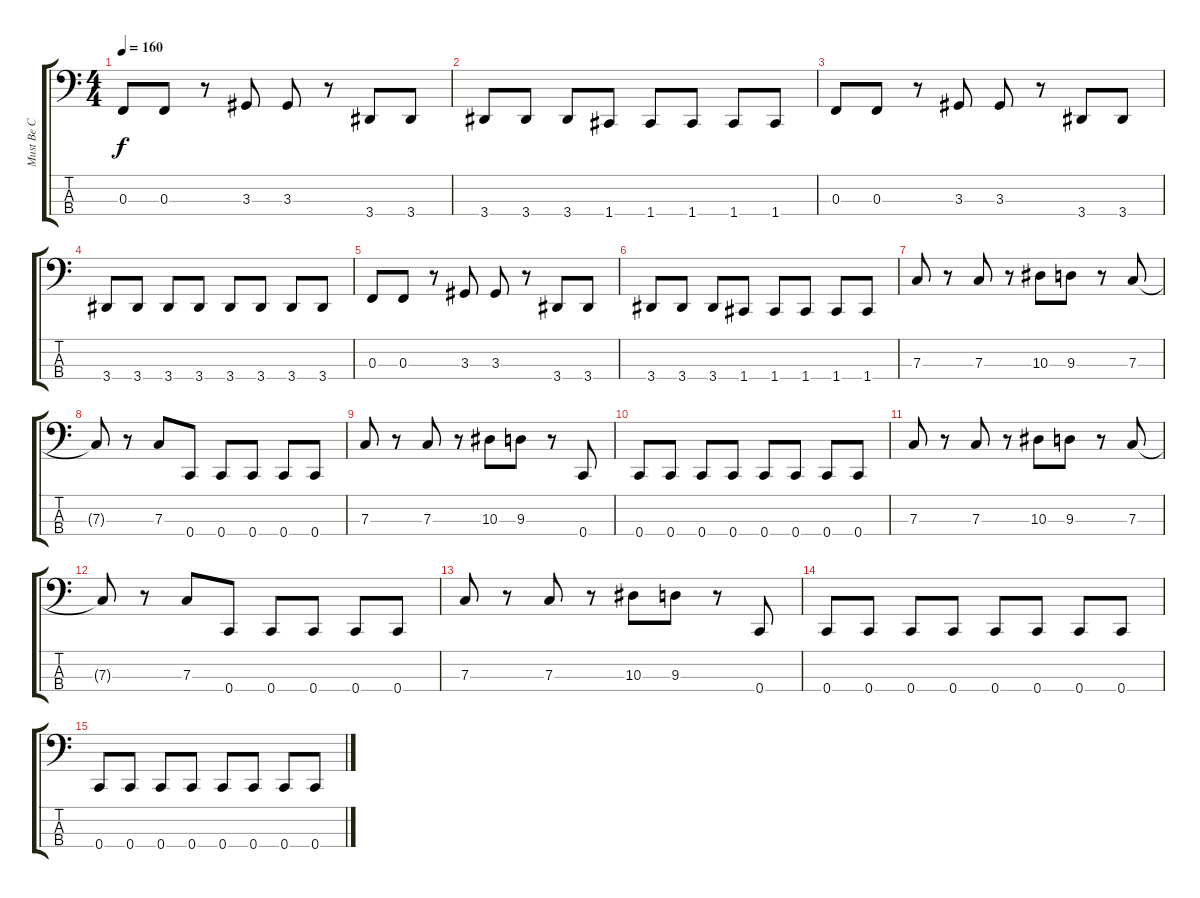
\track ("Must Be C Tuned" "Must Be C ") {instrument electricbassfinger}
\staff {score tabs}
\tuning (Eb2 Bb1 F1 C1) {hide}
\ts (4 4)
\tempo 160
\clef f4
\ks c
0.3.8{dy f} 0.3.8 r.8 3.3.8 3.3.8 r.8 3.4.8 3.4.8 |
3.4.8 3.4.8 3.4.8 1.4.8 1.4.8 1.4.8 1.4.8 1.4.8 |
0.3.8 0.3.8 r.8 3.3.8 3.3.8 r.8 3.4.8 3.4.8 |
3.4.8 3.4.8 3.4.8 3.4.8 3.4.8 3.4.8 3.4.8 3.4.8 |
0.3.8 0.3.8 r.8 3.3.8 3.3.8 r.8 3.4.8 3.4.8 |
3.4.8 3.4.8 3.4.8 1.4.8 1.4.8 1.4.8 1.4.8 1.4.8 |
7.3.8 r.8 7.3.8 r.8 10.3.8 9.3.8 r.8 7.3.8 |
7.3{t}.8 r.8 7.3.8 0.4.8 0.4.8 0.4.8 0.4.8 0.4.8 |
7.3.8 r.8 7.3.8 r.8 10.3.8 9.3.8 r.8 0.4.8 |
0.4.8 0.4.8 0.4.8 0.4.8 0.4.8 0.4.8 0.4.8 0.4.8 |
7.3.8 r.8 7.3.8 r.8 10.3.8 9.3.8 r.8 7.3.8 |
7.3{t}.8 r.8 7.3.8 0.4.8 0.4.8 0.4.8 0.4.8 0.4.8 |
7.3.8 r.8 7.3.8 r.8 10.3.8 9.3.8 r.8 0.4.8 |
0.4.8 0.4.8 0.4.8 0.4.8 0.4.8 0.4.8 0.4.8 0.4.8 |
0.4.8 0.4.8 0.4.8 0.4.8 0.4.8 0.4.8 0.4.8 0.4.8
